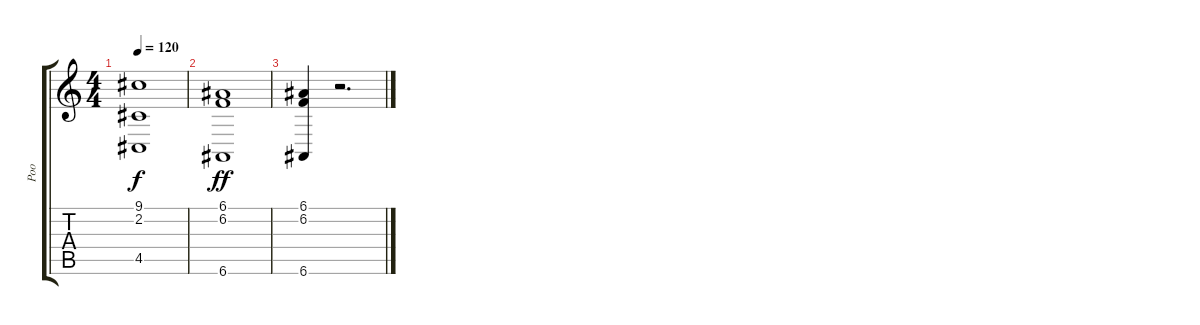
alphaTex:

\track ("Poo" "Poo") {instrument lead6voice}
\staff {score tabs}
\tuning (E4 B3 G3 D3 A2 E2) {hide}
\ts (4 4)
\tempo 120
\clef g2
\ks c
(9.1 2.2 4.5).1{dy f} |
(6.1 6.2 6.6).1{dy ff} |
(6.1 6.2 6.6).4 r.2{d}
